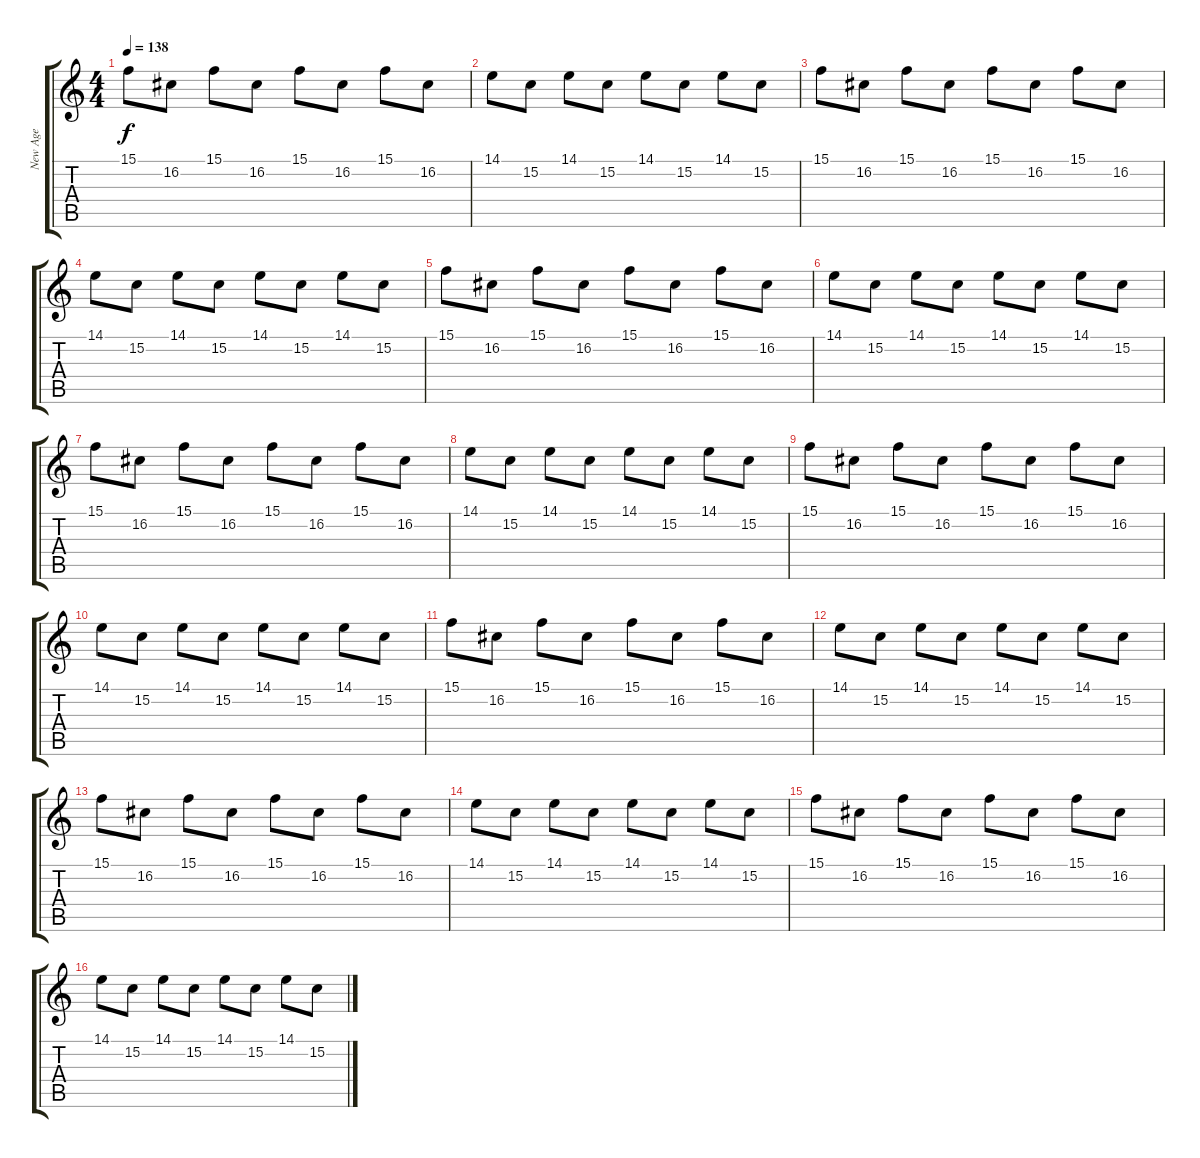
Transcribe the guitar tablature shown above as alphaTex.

\track ("New Age" "New Age") {instrument pad1newage}
\staff {score tabs}
\tuning (D4 A3 F3 C3 G2 D2) {hide}
\ts (4 4)
\tempo 138
\clef g2
\ks c
15.1.8{dy f} 16.2.8 15.1.8 16.2.8 15.1.8 16.2.8 15.1.8 16.2.8 |
14.1.8 15.2.8 14.1.8 15.2.8 14.1.8 15.2.8 14.1.8 15.2.8 |
15.1.8 16.2.8 15.1.8 16.2.8 15.1.8 16.2.8 15.1.8 16.2.8 |
14.1.8 15.2.8 14.1.8 15.2.8 14.1.8 15.2.8 14.1.8 15.2.8 |
15.1.8 16.2.8 15.1.8 16.2.8 15.1.8 16.2.8 15.1.8 16.2.8 |
14.1.8 15.2.8 14.1.8 15.2.8 14.1.8 15.2.8 14.1.8 15.2.8 |
15.1.8 16.2.8 15.1.8 16.2.8 15.1.8 16.2.8 15.1.8 16.2.8 |
14.1.8 15.2.8 14.1.8 15.2.8 14.1.8 15.2.8 14.1.8 15.2.8 |
15.1.8 16.2.8 15.1.8 16.2.8 15.1.8 16.2.8 15.1.8 16.2.8 |
14.1.8 15.2.8 14.1.8 15.2.8 14.1.8 15.2.8 14.1.8 15.2.8 |
15.1.8 16.2.8 15.1.8 16.2.8 15.1.8 16.2.8 15.1.8 16.2.8 |
14.1.8 15.2.8 14.1.8 15.2.8 14.1.8 15.2.8 14.1.8 15.2.8 |
15.1.8 16.2.8 15.1.8 16.2.8 15.1.8 16.2.8 15.1.8 16.2.8 |
14.1.8 15.2.8 14.1.8 15.2.8 14.1.8 15.2.8 14.1.8 15.2.8 |
15.1.8 16.2.8 15.1.8 16.2.8 15.1.8 16.2.8 15.1.8 16.2.8 |
14.1.8 15.2.8 14.1.8 15.2.8 14.1.8 15.2.8 14.1.8 15.2.8
